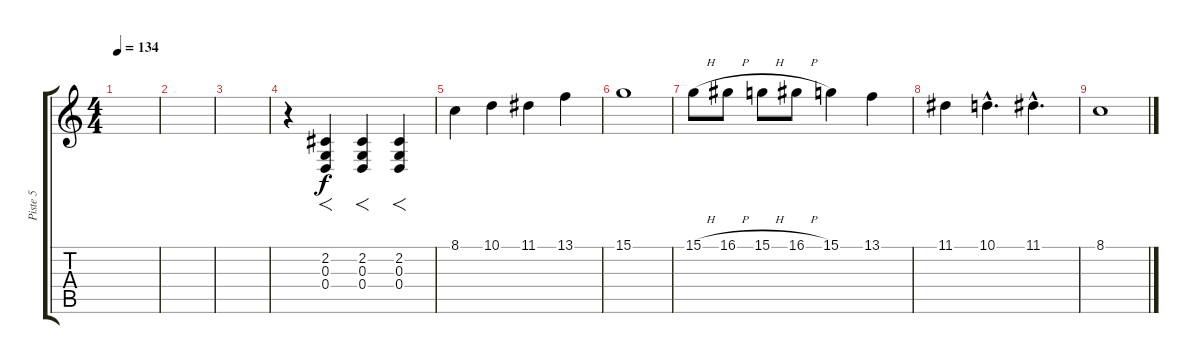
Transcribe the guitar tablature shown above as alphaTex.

\track ("Piste 5" "Piste 5") {instrument birdtweet}
\staff {score tabs}
\tuning (E4 B3 G3 D3 A2 E2) {hide}
\ts (4 4)
\tempo 134
\clef g2
\ks c
|
|
|
r.4{volume 16} (2.2 0.3 0.4).4{f} (2.2 0.3 0.4).4{f} (2.2 0.3 0.4).4{f} |
8.1.4{instrument electricpiano1} 10.1.4 11.1.4 13.1.4 |
15.1.1 |
15.1{h}.8{instrument electricpiano1} 16.1{h}.8 15.1{h}.8 16.1{h}.8 15.1.4 13.1.4 |
11.1.4 10.1{hac}.4{d} 11.1{hac}.4{d} |
8.1.1
